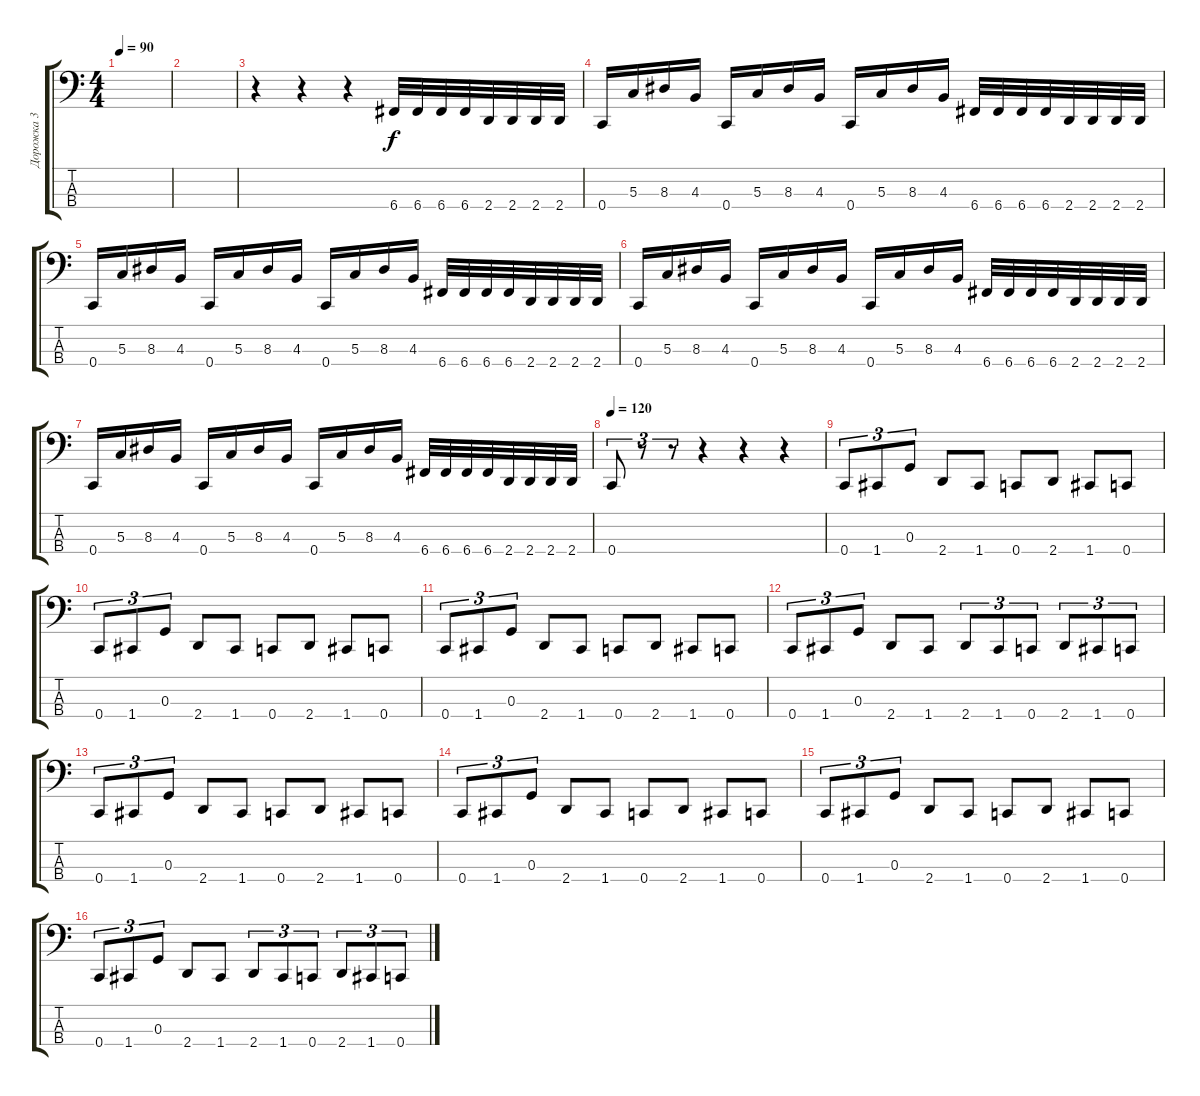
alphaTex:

\track ("Дорожка 3" "Дорожка 3") {instrument electricbasspick}
\staff {score tabs}
\tuning (F2 C2 G1 C1) {hide}
\ts (4 4)
\tempo 90
\clef f4
\ks c
|
|
r.4 r.4 r.4 6.4.32 6.4.32 6.4.32 6.4.32 2.4.32 2.4.32 2.4.32 2.4.32 |
0.4.16 5.3.16 8.3.16 4.3.16 0.4.16 5.3.16 8.3.16 4.3.16 0.4.16 5.3.16 8.3.16 4.3.16 6.4.32 6.4.32 6.4.32 6.4.32 2.4.32 2.4.32 2.4.32 2.4.32 |
0.4.16 5.3.16 8.3.16 4.3.16 0.4.16 5.3.16 8.3.16 4.3.16 0.4.16 5.3.16 8.3.16 4.3.16 6.4.32 6.4.32 6.4.32 6.4.32 2.4.32 2.4.32 2.4.32 2.4.32 |
0.4.16 5.3.16 8.3.16 4.3.16 0.4.16 5.3.16 8.3.16 4.3.16 0.4.16 5.3.16 8.3.16 4.3.16 6.4.32 6.4.32 6.4.32 6.4.32 2.4.32 2.4.32 2.4.32 2.4.32 |
0.4.16 5.3.16 8.3.16 4.3.16 0.4.16 5.3.16 8.3.16 4.3.16 0.4.16 5.3.16 8.3.16 4.3.16 6.4.32 6.4.32 6.4.32 6.4.32 2.4.32 2.4.32 2.4.32 2.4.32 |
\tempo 120
0.4.8{tu (3 2)} r.8{tu (3 2)} r.8{tu (3 2)} r.4 r.4 r.4 |
0.4.8{tu (3 2)} 1.4.8{tu (3 2)} 0.3.8{tu (3 2)} 2.4.8 1.4.8 0.4.8 2.4.8 1.4.8 0.4.8 |
0.4.8{tu (3 2)} 1.4.8{tu (3 2)} 0.3.8{tu (3 2)} 2.4.8 1.4.8 0.4.8 2.4.8 1.4.8 0.4.8 |
0.4.8{tu (3 2)} 1.4.8{tu (3 2)} 0.3.8{tu (3 2)} 2.4.8 1.4.8 0.4.8 2.4.8 1.4.8 0.4.8 |
0.4.8{tu (3 2)} 1.4.8{tu (3 2)} 0.3.8{tu (3 2)} 2.4.8 1.4.8 2.4.8{tu (3 2)} 1.4.8{tu (3 2)} 0.4.8{tu (3 2)} 2.4.8{tu (3 2)} 1.4.8{tu (3 2)} 0.4.8{tu (3 2)} |
0.4.8{tu (3 2)} 1.4.8{tu (3 2)} 0.3.8{tu (3 2)} 2.4.8 1.4.8 0.4.8 2.4.8 1.4.8 0.4.8 |
0.4.8{tu (3 2)} 1.4.8{tu (3 2)} 0.3.8{tu (3 2)} 2.4.8 1.4.8 0.4.8 2.4.8 1.4.8 0.4.8 |
0.4.8{tu (3 2)} 1.4.8{tu (3 2)} 0.3.8{tu (3 2)} 2.4.8 1.4.8 0.4.8 2.4.8 1.4.8 0.4.8 |
0.4.8{tu (3 2)} 1.4.8{tu (3 2)} 0.3.8{tu (3 2)} 2.4.8 1.4.8 2.4.8{tu (3 2)} 1.4.8{tu (3 2)} 0.4.8{tu (3 2)} 2.4.8{tu (3 2)} 1.4.8{tu (3 2)} 0.4.8{tu (3 2)}
